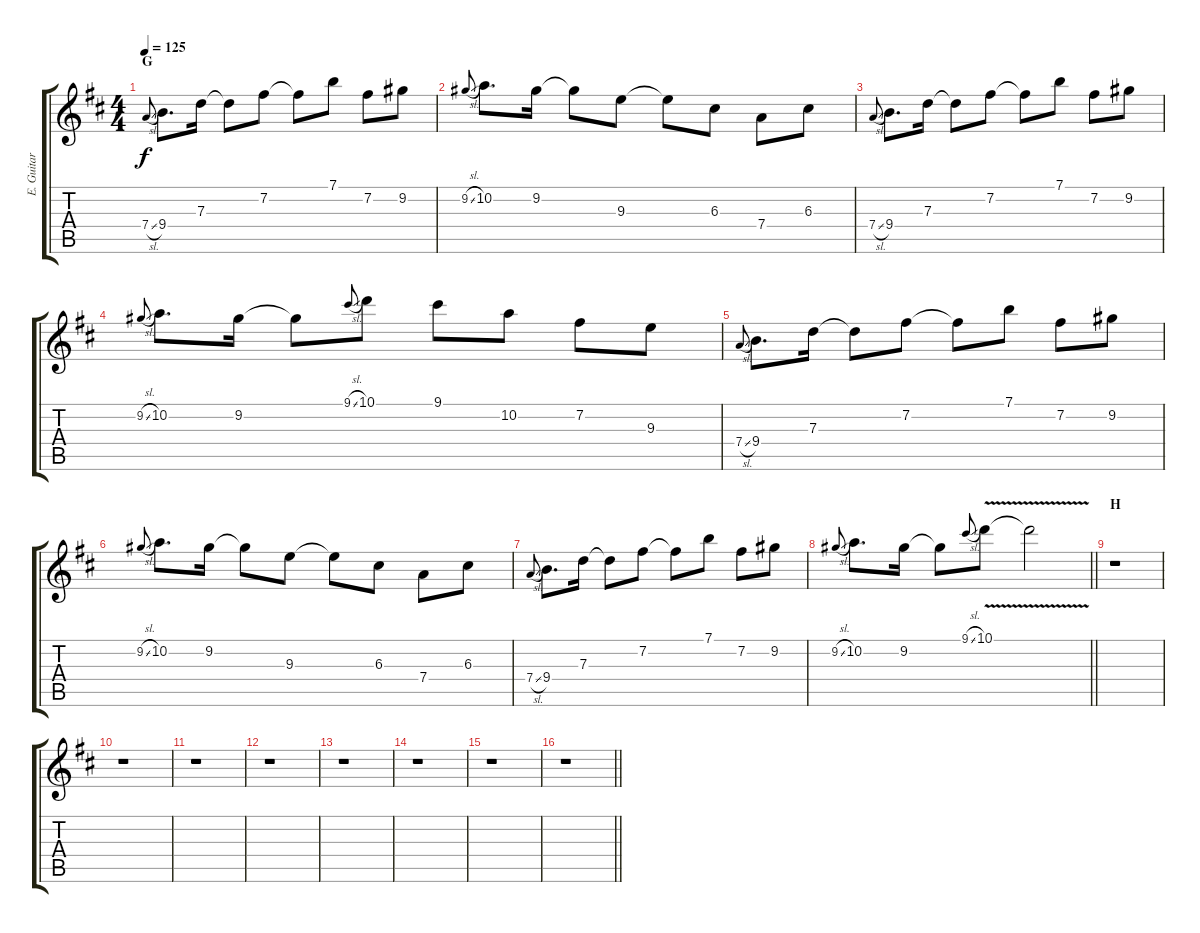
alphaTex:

\track ("E. Guitar III" "E. Guitar ") {instrument overdrivenguitar}
\staff {score tabs}
\tuning (E4 B3 G3 D3 A2 E2) {hide}
\ts (4 4)
\section ("" "G")
\tempo 125
\clef g2
\ks d
7.4{sl}.8{gr onbeat dy f} 9.4.8{d} 7.3.16 7.3{t}.8 7.2.8 7.2{t}.8 7.1.8 7.2.8 9.2.8 |
9.2{sl}.8{gr onbeat} 10.2.8{d} 9.2.16 9.2{t}.8 9.3.8 9.3{t}.8 6.3.8 7.4.8 6.3.8 |
7.4{sl}.8{gr onbeat} 9.4.8{d} 7.3.16 7.3{t}.8 7.2.8 7.2{t}.8 7.1.8 7.2.8 9.2.8 |
9.2{sl}.8{gr onbeat} 10.2.8{d} 9.2.16 9.2{t}.8 9.1{sl}.8{gr onbeat} 10.1.8 9.1.8 10.2.8 7.2.8 9.3.8 |
7.4{sl}.8{gr onbeat} 9.4.8{d} 7.3.16 7.3{t}.8 7.2.8 7.2{t}.8 7.1.8 7.2.8 9.2.8 |
9.2{sl}.8{gr onbeat} 10.2.8{d} 9.2.16 9.2{t}.8 9.3.8 9.3{t}.8 6.3.8 7.4.8 6.3.8 |
7.4{sl}.8{gr onbeat} 9.4.8{d} 7.3.16 7.3{t}.8 7.2.8 7.2{t}.8 7.1.8 7.2.8 9.2.8 |
\barLineRight lightlight
9.2{sl}.8{gr onbeat} 10.2.8{d} 9.2.16 9.2{t}.8 9.1{sl}.8{gr onbeat} 10.1{v}.8 10.1{t}.2 |
\section ("" "H")
r.1 |
r.1 |
r.1 |
r.1 |
r.1 |
r.1 |
r.1 |
\barLineRight lightlight
r.1
